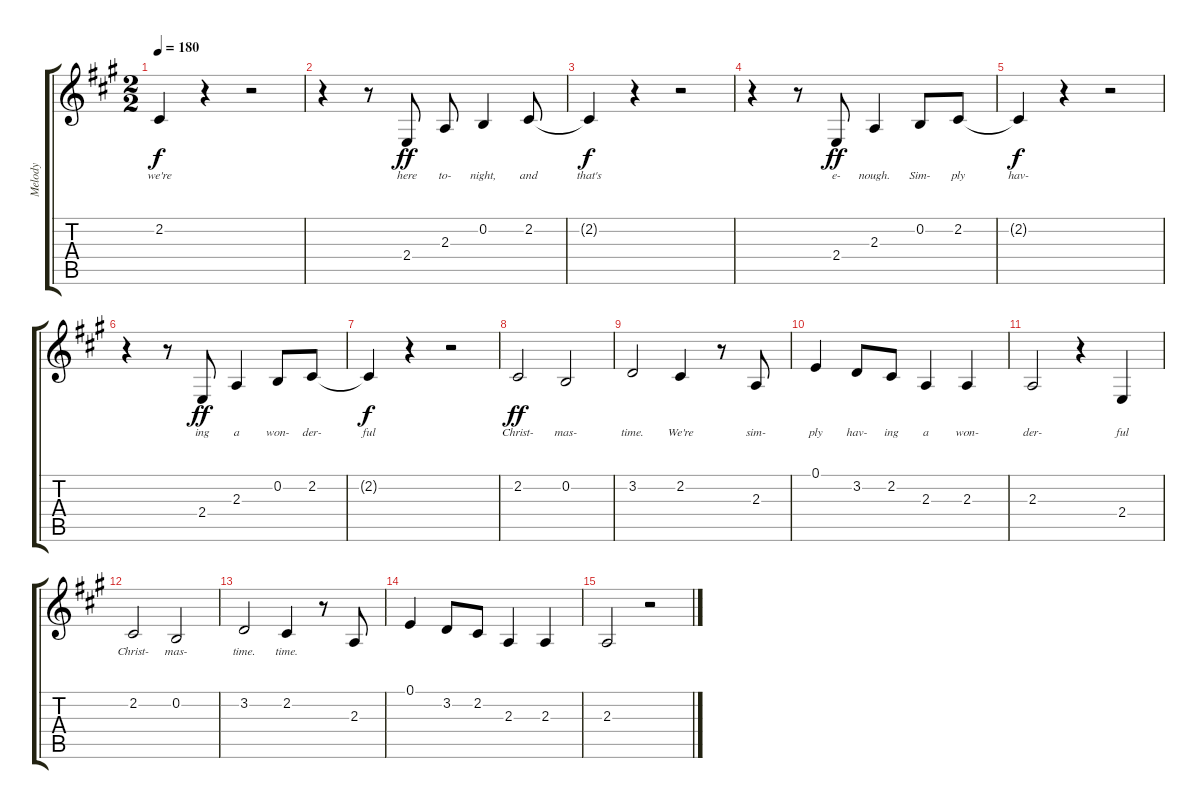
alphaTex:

\track ("Melody" "Melody") {instrument baritonesax}
\staff {score tabs}
\tuning (E4 B3 G3 D3 A2 E2) {hide}
\ts (2 2)
\tempo 180
\clef g2
\ks a
2.2{t}.4{lyrics (0 "we're") lyrics (1 "") lyrics (2 "") lyrics (3 "") lyrics (4 "") dy f} r.4 r.2 |
r.4 r.8 2.4.8{lyrics (0 "here") lyrics (1 "") lyrics (2 "") lyrics (3 "") lyrics (4 "") dy ff} 2.3.8{lyrics (0 "to-") lyrics (1 "") lyrics (2 "") lyrics (3 "") lyrics (4 "")} 0.2.4{lyrics (0 "night,") lyrics (1 "") lyrics (2 "") lyrics (3 "") lyrics (4 "")} 2.2.8{lyrics (0 "and") lyrics (1 "") lyrics (2 "") lyrics (3 "") lyrics (4 "")} |
2.2{t}.4{lyrics (0 "that's") lyrics (1 "") lyrics (2 "") lyrics (3 "") lyrics (4 "") dy f} r.4 r.2 |
r.4 r.8 2.4.8{lyrics (0 "e-") lyrics (1 "") lyrics (2 "") lyrics (3 "") lyrics (4 "") dy ff} 2.3.4{lyrics (0 "nough.") lyrics (1 "") lyrics (2 "") lyrics (3 "") lyrics (4 "")} 0.2.8{lyrics (0 "Sim-") lyrics (1 "") lyrics (2 "") lyrics (3 "") lyrics (4 "")} 2.2.8{lyrics (0 "ply") lyrics (1 "") lyrics (2 "") lyrics (3 "") lyrics (4 "")} |
2.2{t}.4{lyrics (0 "hav-") lyrics (1 "") lyrics (2 "") lyrics (3 "") lyrics (4 "") dy f} r.4 r.2 |
r.4 r.8 2.4.8{lyrics (0 "ing") lyrics (1 "") lyrics (2 "") lyrics (3 "") lyrics (4 "") dy ff} 2.3.4{lyrics (0 "a") lyrics (1 "") lyrics (2 "") lyrics (3 "") lyrics (4 "")} 0.2.8{lyrics (0 "won-") lyrics (1 "") lyrics (2 "") lyrics (3 "") lyrics (4 "")} 2.2.8{lyrics (0 "der-") lyrics (1 "") lyrics (2 "") lyrics (3 "") lyrics (4 "")} |
2.2{t}.4{lyrics (0 "ful") lyrics (1 "") lyrics (2 "") lyrics (3 "") lyrics (4 "") dy f} r.4 r.2 |
2.2.2{lyrics (0 "Christ-") lyrics (1 "") lyrics (2 "") lyrics (3 "") lyrics (4 "") dy ff} 0.2.2{lyrics (0 "mas-") lyrics (1 "") lyrics (2 "") lyrics (3 "") lyrics (4 "")} |
3.2.2{lyrics (0 "time.") lyrics (1 "") lyrics (2 "") lyrics (3 "") lyrics (4 "")} 2.2.4{lyrics (0 "We're") lyrics (1 "") lyrics (2 "") lyrics (3 "") lyrics (4 "")} r.8 2.3.8{lyrics (0 "sim-") lyrics (1 "") lyrics (2 "") lyrics (3 "") lyrics (4 "")} |
0.1.4{lyrics (0 "ply") lyrics (1 "") lyrics (2 "") lyrics (3 "") lyrics (4 "")} 3.2.8{lyrics (0 "hav-") lyrics (1 "") lyrics (2 "") lyrics (3 "") lyrics (4 "")} 2.2.8{lyrics (0 "ing") lyrics (1 "") lyrics (2 "") lyrics (3 "") lyrics (4 "")} 2.3.4{lyrics (0 "a") lyrics (1 "") lyrics (2 "") lyrics (3 "") lyrics (4 "")} 2.3.4{lyrics (0 "won-") lyrics (1 "") lyrics (2 "") lyrics (3 "") lyrics (4 "")} |
2.3.2{lyrics (0 "der-") lyrics (1 "") lyrics (2 "") lyrics (3 "") lyrics (4 "")} r.4 2.4.4{lyrics (0 "ful") lyrics (1 "") lyrics (2 "") lyrics (3 "") lyrics (4 "")} |
2.2.2{lyrics (0 "Christ-") lyrics (1 "") lyrics (2 "") lyrics (3 "") lyrics (4 "")} 0.2.2{lyrics (0 "mas-") lyrics (1 "") lyrics (2 "") lyrics (3 "") lyrics (4 "")} |
3.2.2{lyrics (0 "time.") lyrics (1 "") lyrics (2 "") lyrics (3 "") lyrics (4 "")} 2.2.4{lyrics (0 "time.") lyrics (1 "") lyrics (2 "") lyrics (3 "") lyrics (4 "")} r.8 2.3.8 |
0.1.4 3.2.8 2.2.8 2.3.4 2.3.4 |
2.3.2 r.2
